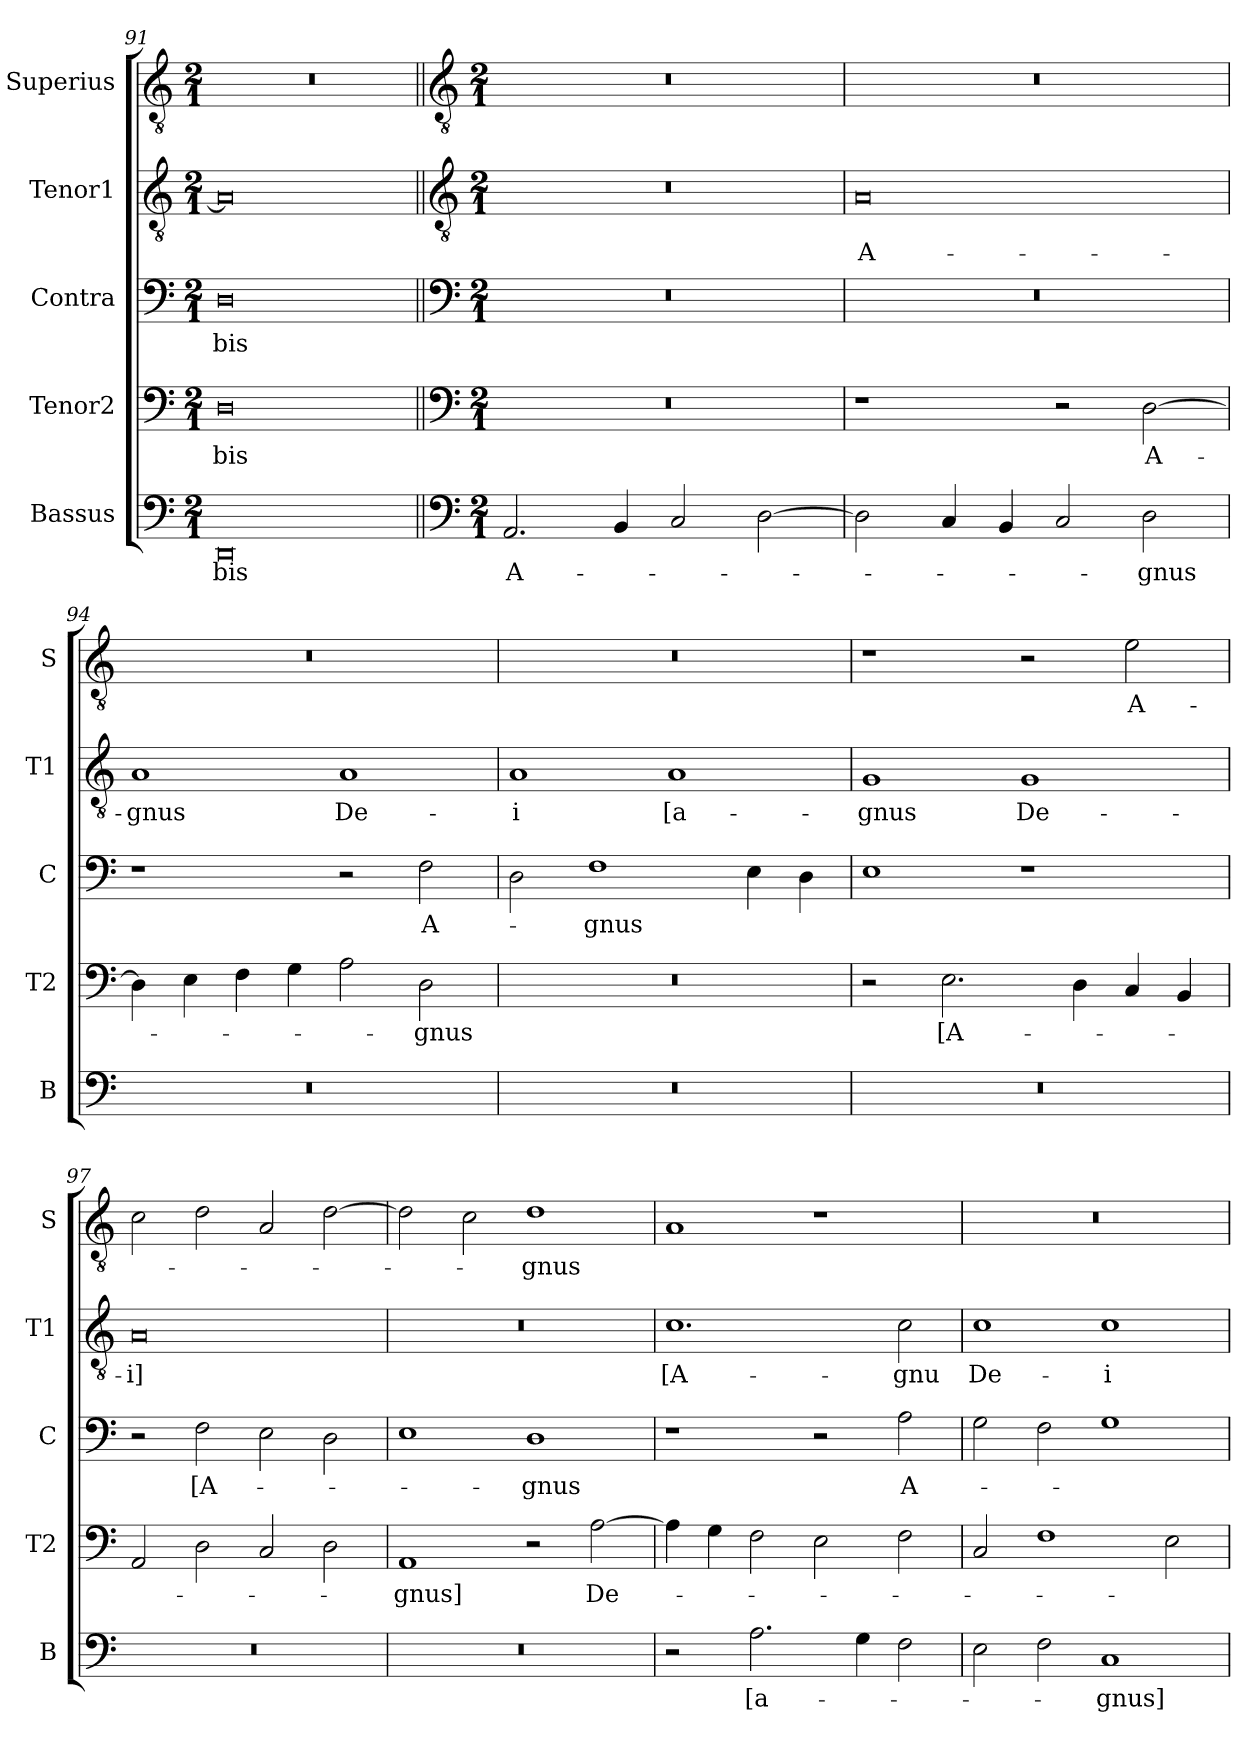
**kern	**text	**kern	**text	**kern	**text	**kern	**text	**kern	**text
*part5	*part5	*part4	*part4	*part3	*part3	*part2	*part2	*part1	*part1
*staff5	*staff5	*staff4	*staff4	*staff3	*staff3	*staff2	*staff2	*staff1	*staff1
*I"Bassus	*	*I"Tenor2	*	*I"Contra	*	*I"Tenor1	*	*I"Superius	*
*I'B	*	*I'T2	*	*I'C	*	*I'T1	*	*I'S	*
*clefF4	*	*clefF4	*	*clefF4	*	*clefGv2	*	*clefGv2	*
*k[]	*	*k[]	*	*k[]	*	*k[]	*	*k[]	*
*M2/1	*	*M2/1	*	*M2/1	*	*M2/1	*	*M2/1	*
=91	=91	=91	=91	=91	=91	=91	=91	=91	=91
0DD	-bis	0D	-bis	0D	-bis	0A]	.	0r	.
!!LO:LB:g=z
=92||	=92||	=92||	=92||	=92||	=92||	=92||	=92||	=92||	=92||
*clefF4	*	*clefF4	*	*clefF4	*	*clefGv2	*	*clefGv2	*
*k[]	*	*k[]	*	*k[]	*	*k[]	*	*k[]	*
*M2/1	*	*M2/1	*	*M2/1	*	*M2/1	*	*M2/1	*
2.AA/	A-	0r	.	0r	.	0r	.	0r	.
4BB/	.	.	.	.	.	.	.	.	.
2C/	.	.	.	.	.	.	.	.	.
[2D\	.	.	.	.	.	.	.	.	.
=93	=93	=93	=93	=93	=93	=93	=93	=93	=93
2D\]	.	1r	.	0r	.	0A	A-	0r	.
4C/	.	.	.	.	.	.	.	.	.
4BB/	.	.	.	.	.	.	.	.	.
2C/	.	2r	.	.	.	.	.	.	.
2D\	-gnus	[2D\	A-	.	.	.	.	.	.
=94	=94	=94	=94	=94	=94	=94	=94	=94	=94
0r	.	4D\]	.	1r	.	1A	-gnus	0r	.
.	.	4E\	.	.	.	.	.	.	.
.	.	4F\	.	.	.	.	.	.	.
.	.	4G\	.	.	.	.	.	.	.
.	.	2A\	.	2r	.	1A	De-	.	.
.	.	2D\	-gnus	2F\	A-	.	.	.	.
=95	=95	=95	=95	=95	=95	=95	=95	=95	=95
0r	.	0r	.	2D\	.	1A	-i	0r	.
.	.	.	.	1F	-gnus	.	.	.	.
.	.	.	.	.	.	1A	[a-	.	.
.	.	.	.	4E\	.	.	.	.	.
.	.	.	.	4D\	.	.	.	.	.
=96	=96	=96	=96	=96	=96	=96	=96	=96	=96
0r	.	2r	.	1E	.	1G	-gnus	1r	.
.	.	2.E\	[A-	.	.	.	.	.	.
.	.	.	.	1r	.	1G	De-	2r	.
.	.	4D\	.	.	.	.	.	.	.
.	.	4C/	.	.	.	.	.	2e\	A-
.	.	4BB/	.	.	.	.	.	.	.
=97	=97	=97	=97	=97	=97	=97	=97	=97	=97
0r	.	2AA/	.	2r	.	0A	-i]	2c\	.
.	.	2D\	.	2F\	[A-	.	.	2d\	.
.	.	2C/	.	2E\	.	.	.	2A/	.
.	.	2D\	.	2D\	.	.	.	[2d\	.
=98	=98	=98	=98	=98	=98	=98	=98	=98	=98
0r	.	1AA	-gnus]	1E	.	0r	.	2d\]	.
.	.	.	.	.	.	.	.	2c\	.
.	.	2r	.	1D	-gnus	.	.	1d	-gnus
.	.	[2A\	De-	.	.	.	.	.	.
=99	=99	=99	=99	=99	=99	=99	=99	=99	=99
2r	.	4A\]	.	1r	.	1.c	[A-	1A	.
.	.	4G\	.	.	.	.	.	.	.
2.A\	[a-	2F\	.	.	.	.	.	.	.
.	.	2E\	.	2r	.	.	.	1r	.
4G\	.	.	.	.	.	.	.	.	.
2F\	.	2F\	.	2A\	A-	2c\	-gnu	.	.
=100	=100	=100	=100	=100	=100	=100	=100	=100	=100
2E\	.	2C/	.	2G\	.	1c	De-	0r	.
2F\	.	1F	.	2F\	.	.	.	.	.
1C	-gnus]	.	.	1G	.	1c	-i	.	.
.	.	2E\	.	.	.	.	.	.	.
=	=	=	=	=	=	=	=	=	=
*-	*-	*-	*-	*-	*-	*-	*-	*-	*-
